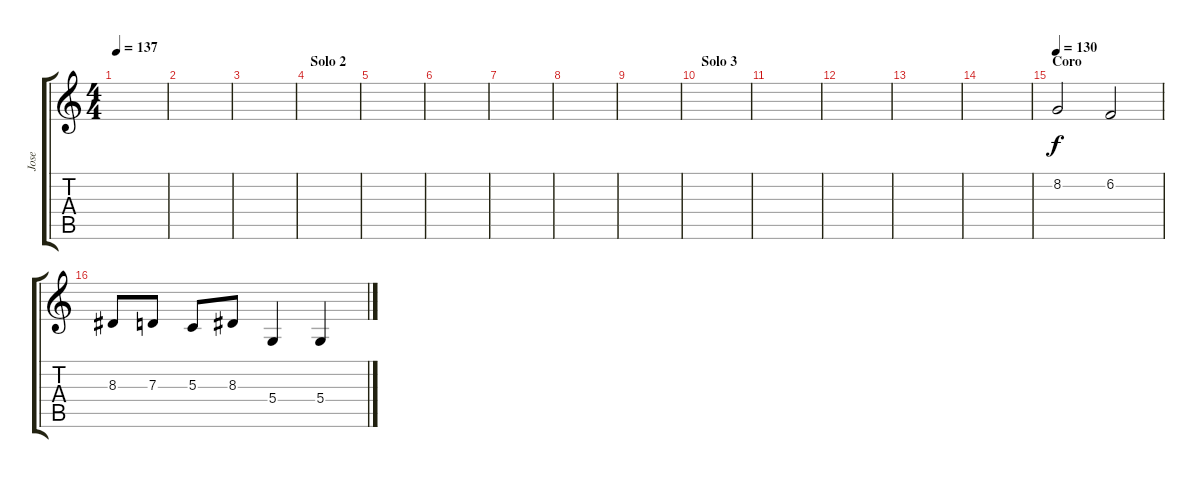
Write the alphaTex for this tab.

\track ("Jose" "Jose") {instrument lead1square}
\staff {score tabs}
\tuning (E4 B3 G3 D3 A2 E2) {hide}
\ts (4 4)
\tempo 137
\clef g2
\ks c
|
|
|
\section ("" "Solo 2")
|
|
|
|
|
|
\section ("" "Solo 3")
|
|
|
|
|
\section ("" "Coro")
\tempo 130
8.2.2 6.2.2 |
8.3.8 7.3.8 5.3.8 8.3.8 5.4.4 5.4.4
